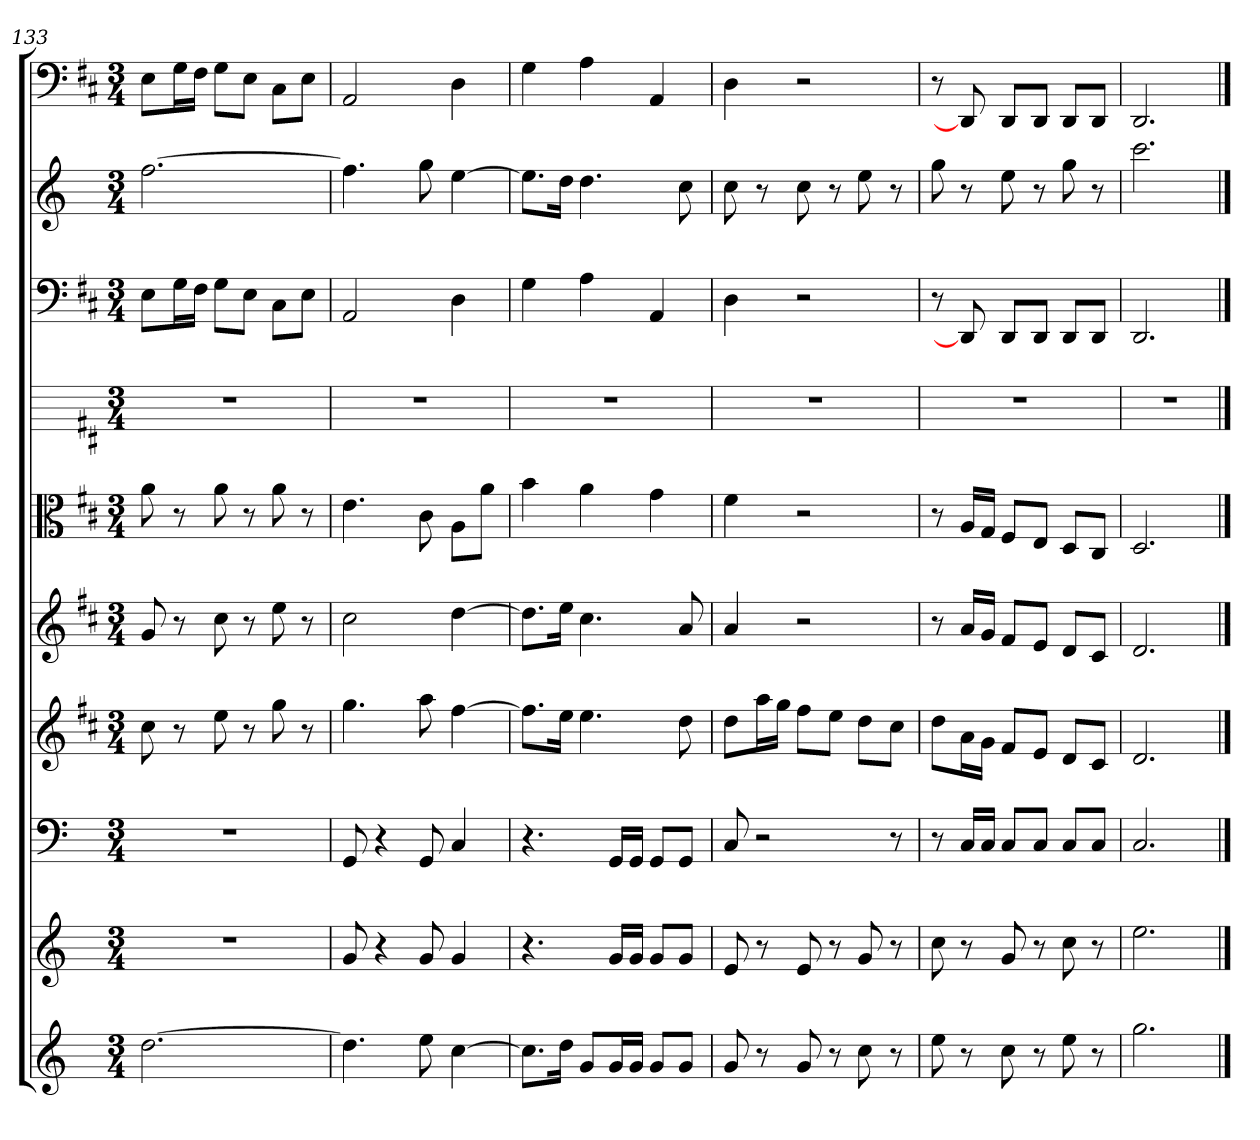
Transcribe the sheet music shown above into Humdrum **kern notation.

**kern	**kern	**kern	**kern	**kern	**kern	**kern	**kern	**kern	**kern
*part10	*part9	*part8	*part7	*part6	*part5	*part4	*part3	*part2	*part1
*staff10	*staff9	*staff8	*staff7	*staff6	*staff5	*staff4	*staff3	*staff2	*staff1
*	*	*clefF4	*	*	*clefC3	*	*clefF4	*	*clefF4
*k[]	*k[]	*k[]	*k[f#c#]	*k[f#c#]	*k[f#c#]	*k[f#c#]	*k[f#c#]	*k[]	*k[f#c#]
*M3/4	*M3/4	*M3/4	*M3/4	*M3/4	*M3/4	*M3/4	*M3/4	*M3/4	*M3/4
=133	=133	=133	=133	=133	=133	=133	=133	=133	=133
[2.dd	2.r	2.r	8cc#	8g	8a	2.r	8E\L	[2.ff	8E\L
.	.	.	8r	8r	8r	.	16G\L	.	16G\L
.	.	.	.	.	.	.	16F#\JJ	.	16F#\JJ
.	.	.	8ee	8cc#	8a	.	8G\L	.	8G\L
.	.	.	8r	8r	8r	.	8E\J	.	8E\J
.	.	.	8gg	8ee	8a	.	8C#\L	.	8C#\L
.	.	.	8r	8r	8r	.	8E\J	.	8E\J
=134	=134	=134	=134	=134	=134	=134	=134	=134	=134
4.dd]	8g	8GG	4.gg	2cc#	4.e	2.r	2AA	4.ff]	2AA
.	4r	4r	.	.	.	.	.	.	.
8ee	8g	8GG	8aa	.	8c#	.	.	8gg	.
[4cc	4g	4C	[4ff#	[4dd	8A\L	.	4D	[4ee	4D
.	.	.	.	.	8a\J	.	.	.	.
=135	=135	=135	=135	=135	=135	=135	=135	=135	=135
8.ccL]	4.r	4.r	8.ff#L]	8.ddL]	4b	2.r	4G	8.eeL]	4G
16ddJk	.	.	16eeJk	16eeJk	.	.	.	16ddJk	.
8gL	.	.	4.ee	4.cc#	4a	.	4A	4.dd	4A
16gL	16gLL	16GG/LL	.	.	.	.	.	.	.
16gJJ	16gJJ	16GG/JJ	.	.	.	.	.	.	.
8gL	8gL	8GG/L	.	.	4g	.	4AA	.	4AA
8gJ	8gJ	8GG/J	8dd	8a	.	.	.	8cc	.
=136	=136	=136	=136	=136	=136	=136	=136	=136	=136
8g	8e	8C	8ddL	4a	4f#	2.r	4D	8cc	4D
8r	8r	2r	16aaL	.	.	.	.	8r	.
.	.	.	16ggJJ	.	.	.	.	.	.
8g	8e	.	8ff#L	2r	2r	.	2r	8cc	2r
8r	8r	.	8eeJ	.	.	.	.	8r	.
8cc	8g	.	8ddL	.	.	.	.	8ee	.
8r	8r	8r	8cc#J	.	.	.	.	8r	.
=137	=137	=137	=137	=137	=137	=137	=137	=137	=137
8ee	8cc	8r	8ddL	8r	8r	2.r	8r	8gg	8r
8r	8r	16C/LL	16aL	16aLL	16A/LL	.	8DD]	8r	8DD]
.	.	16C/JJ	16gJJ	16gJJ	16G/JJ	.	.	.	.
8cc	8g	8C/L	8f#L	8f#L	8F#/L	.	8DD/L	8ee	8DD/L
8r	8r	8C/J	8eJ	8eJ	8E/J	.	8DD/J	8r	8DD/J
8ee	8cc	8C/L	8dL	8dL	8D/L	.	8DD/L	8gg	8DD/L
8r	8r	8C/J	8c#J	8c#J	8C#/J	.	8DD/J	8r	8DD/J
=138	=138	=138	=138	=138	=138	=138	=138	=138	=138
2.gg	2.ee	2.C	2.d	2.d	2.D	2.r	2.DD	2.ccc	2.DD
==	==	==	==	==	==	==	==	==	==
*-	*-	*-	*-	*-	*-	*-	*-	*-	*-
